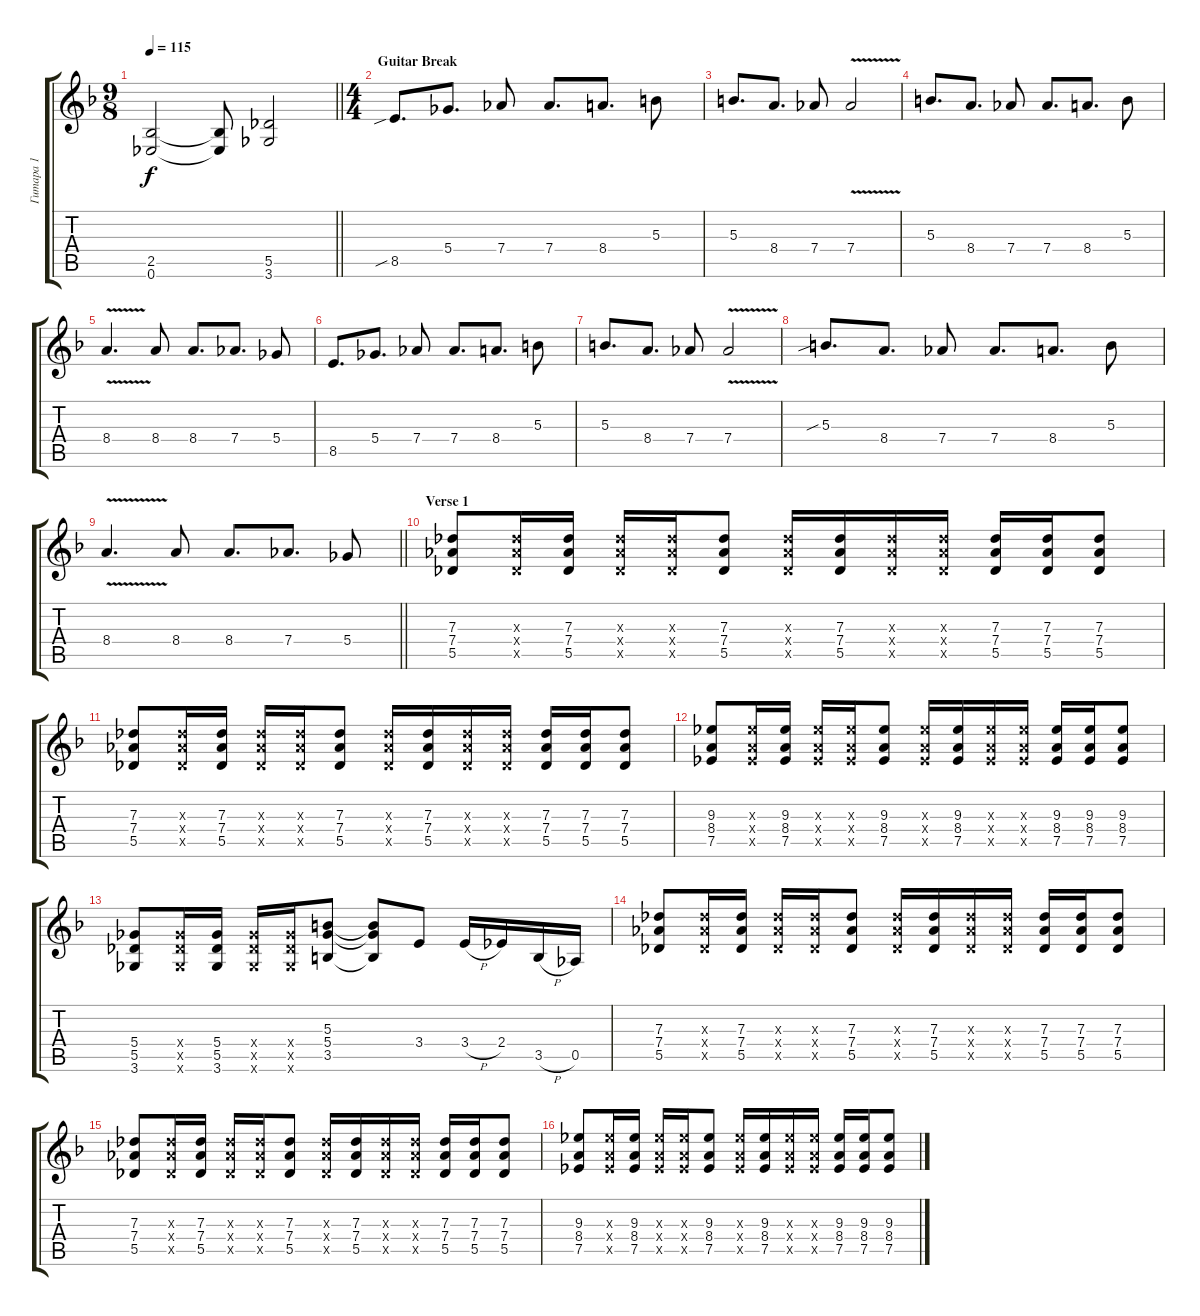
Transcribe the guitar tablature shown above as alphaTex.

\track ("Гитара 1" "Гитара 1") {instrument distortionguitar}
\staff {score tabs}
\tuning (Eb4 Bb3 Gb3 Db3 Ab2 Eb2) {hide}
\ts (9 8)
\tempo 115
\clef g2
\barLineRight lightlight
\ks dminor
(2.5 0.6).2{dy f} (2.5{t} 0.6{t}).8 (5.5 3.6).2 |
\ts (4 4)
\section ("" "Guitar Break")
8.5{sib}.8{d} 5.4.8{d} 7.4.8 7.4.8{d} 8.4.8{d} 5.3.8 |
5.3.8{d} 8.4.8{d} 7.4.8 7.4{v}.2 |
5.3.8{d} 8.4.8{d} 7.4.8 7.4.8{d} 8.4.8{d} 5.3.8 |
8.4{v}.4{d} 8.4.8 8.4.8{d} 7.4.8{d} 5.4.8 |
8.5.8{d} 5.4.8{d} 7.4.8 7.4.8{d} 8.4.8{d} 5.3.8 |
5.3.8{d} 8.4.8{d} 7.4.8 7.4{v}.2 |
5.3{sib}.8{d} 8.4.8{d} 7.4.8 7.4.8{d} 8.4.8{d} 5.3.8 |
\barLineRight lightlight
8.4{v}.4{d} 8.4.8 8.4.8{d} 7.4.8{d} 5.4.8 |
\section ("" "Verse 1")
(7.3 7.4 5.5).8 (7.3{x} 7.4{x} 5.5{x}).16 (7.3 7.4 5.5).16 (7.3{x} 7.4{x} 5.5{x}).16 (7.3{x} 7.4{x} 5.5{x}).16 (7.3 7.4 5.5).8 (7.3{x} 7.4{x} 5.5{x}).16 (7.3 7.4 5.5).16 (7.3{x} 7.4{x} 5.5{x}).16 (7.3{x} 7.4{x} 5.5{x}).16 (7.3 7.4 5.5).16 (7.3 7.4 5.5).16 (7.3 7.4 5.5).8 |
(7.3 7.4 5.5).8 (7.3{x} 7.4{x} 5.5{x}).16 (7.3 7.4 5.5).16 (7.3{x} 7.4{x} 5.5{x}).16 (7.3{x} 7.4{x} 5.5{x}).16 (7.3 7.4 5.5).8 (7.3{x} 7.4{x} 5.5{x}).16 (7.3 7.4 5.5).16 (7.3{x} 7.4{x} 5.5{x}).16 (7.3{x} 7.4{x} 5.5{x}).16 (7.3 7.4 5.5).16 (7.3 7.4 5.5).16 (7.3 7.4 5.5).8 |
(9.3 8.4 7.5).8 (9.3{x} 8.4{x} 7.5{x}).16 (9.3 8.4 7.5).16 (9.3{x} 8.4{x} 7.5{x}).16 (9.3{x} 8.4{x} 7.5{x}).16 (9.3 8.4 7.5).8 (9.3{x} 8.4{x} 7.5{x}).16 (9.3 8.4 7.5).16 (9.3{x} 8.4{x} 7.5{x}).16 (9.3{x} 8.4{x} 7.5{x}).16 (9.3 8.4 7.5).16 (9.3 8.4 7.5).16 (9.3 8.4 7.5).8 |
(5.4 5.5 3.6).8 (5.4{x} 5.5{x} 3.6{x}).16 (5.4 5.5 3.6).16 (5.4{x} 5.5{x} 3.6{x}).16 (5.4{x} 5.5{x} 3.6{x}).16 (5.3 5.4 3.5).8 (5.3{t} 5.4{t} 3.5{t}).8 3.4.8 3.4{h}.16 2.4.16 3.5{h}.16 0.5.16 |
(7.3 7.4 5.5).8 (7.3{x} 7.4{x} 5.5{x}).16 (7.3 7.4 5.5).16 (7.3{x} 7.4{x} 5.5{x}).16 (7.3{x} 7.4{x} 5.5{x}).16 (7.3 7.4 5.5).8 (7.3{x} 7.4{x} 5.5{x}).16 (7.3 7.4 5.5).16 (7.3{x} 7.4{x} 5.5{x}).16 (7.3{x} 7.4{x} 5.5{x}).16 (7.3 7.4 5.5).16 (7.3 7.4 5.5).16 (7.3 7.4 5.5).8 |
(7.3 7.4 5.5).8 (7.3{x} 7.4{x} 5.5{x}).16 (7.3 7.4 5.5).16 (7.3{x} 7.4{x} 5.5{x}).16 (7.3{x} 7.4{x} 5.5{x}).16 (7.3 7.4 5.5).8 (7.3{x} 7.4{x} 5.5{x}).16 (7.3 7.4 5.5).16 (7.3{x} 7.4{x} 5.5{x}).16 (7.3{x} 7.4{x} 5.5{x}).16 (7.3 7.4 5.5).16 (7.3 7.4 5.5).16 (7.3 7.4 5.5).8 |
(9.3 8.4 7.5).8 (9.3{x} 8.4{x} 7.5{x}).16 (9.3 8.4 7.5).16 (9.3{x} 8.4{x} 7.5{x}).16 (9.3{x} 8.4{x} 7.5{x}).16 (9.3 8.4 7.5).8 (9.3{x} 8.4{x} 7.5{x}).16 (9.3 8.4 7.5).16 (9.3{x} 8.4{x} 7.5{x}).16 (9.3{x} 8.4{x} 7.5{x}).16 (9.3 8.4 7.5).16 (9.3 8.4 7.5).16 (9.3 8.4 7.5).8
